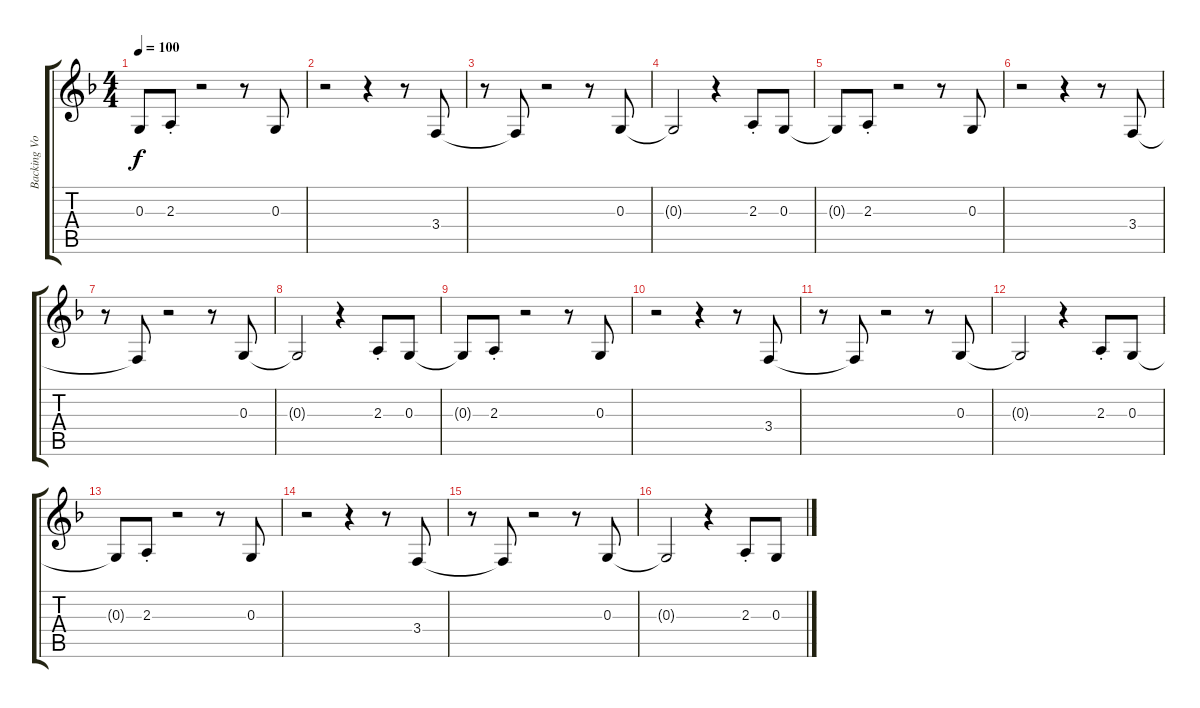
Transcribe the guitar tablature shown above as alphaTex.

\track ("Backing Vocals" "Backing Vo") {instrument fx2soundtrack}
\staff {score tabs}
\tuning (E4 B3 G3 D3 A2 E2) {hide}
\ts (4 4)
\tempo 100
\clef g2
\ks dminor
0.3{t}.8{dy f} 2.3{st}.8 r.2 r.8 0.3.8 |
r.2 r.4 r.8 3.4.8 |
r.8 3.4{t}.8 r.2 r.8 0.3.8 |
0.3{t}.2 r.4 2.3{st}.8 0.3.8 |
0.3{t}.8 2.3{st}.8 r.2 r.8 0.3.8 |
r.2 r.4 r.8 3.4.8 |
r.8 3.4{t}.8 r.2 r.8 0.3.8 |
0.3{t}.2 r.4 2.3{st}.8 0.3.8 |
0.3{t}.8 2.3{st}.8 r.2 r.8 0.3.8 |
r.2 r.4 r.8 3.4.8 |
r.8 3.4{t}.8 r.2 r.8 0.3.8 |
0.3{t}.2 r.4 2.3{st}.8 0.3.8 |
0.3{t}.8 2.3{st}.8 r.2 r.8 0.3.8 |
r.2 r.4 r.8 3.4.8 |
r.8 3.4{t}.8 r.2 r.8 0.3.8 |
0.3{t}.2 r.4 2.3{st}.8 0.3.8
